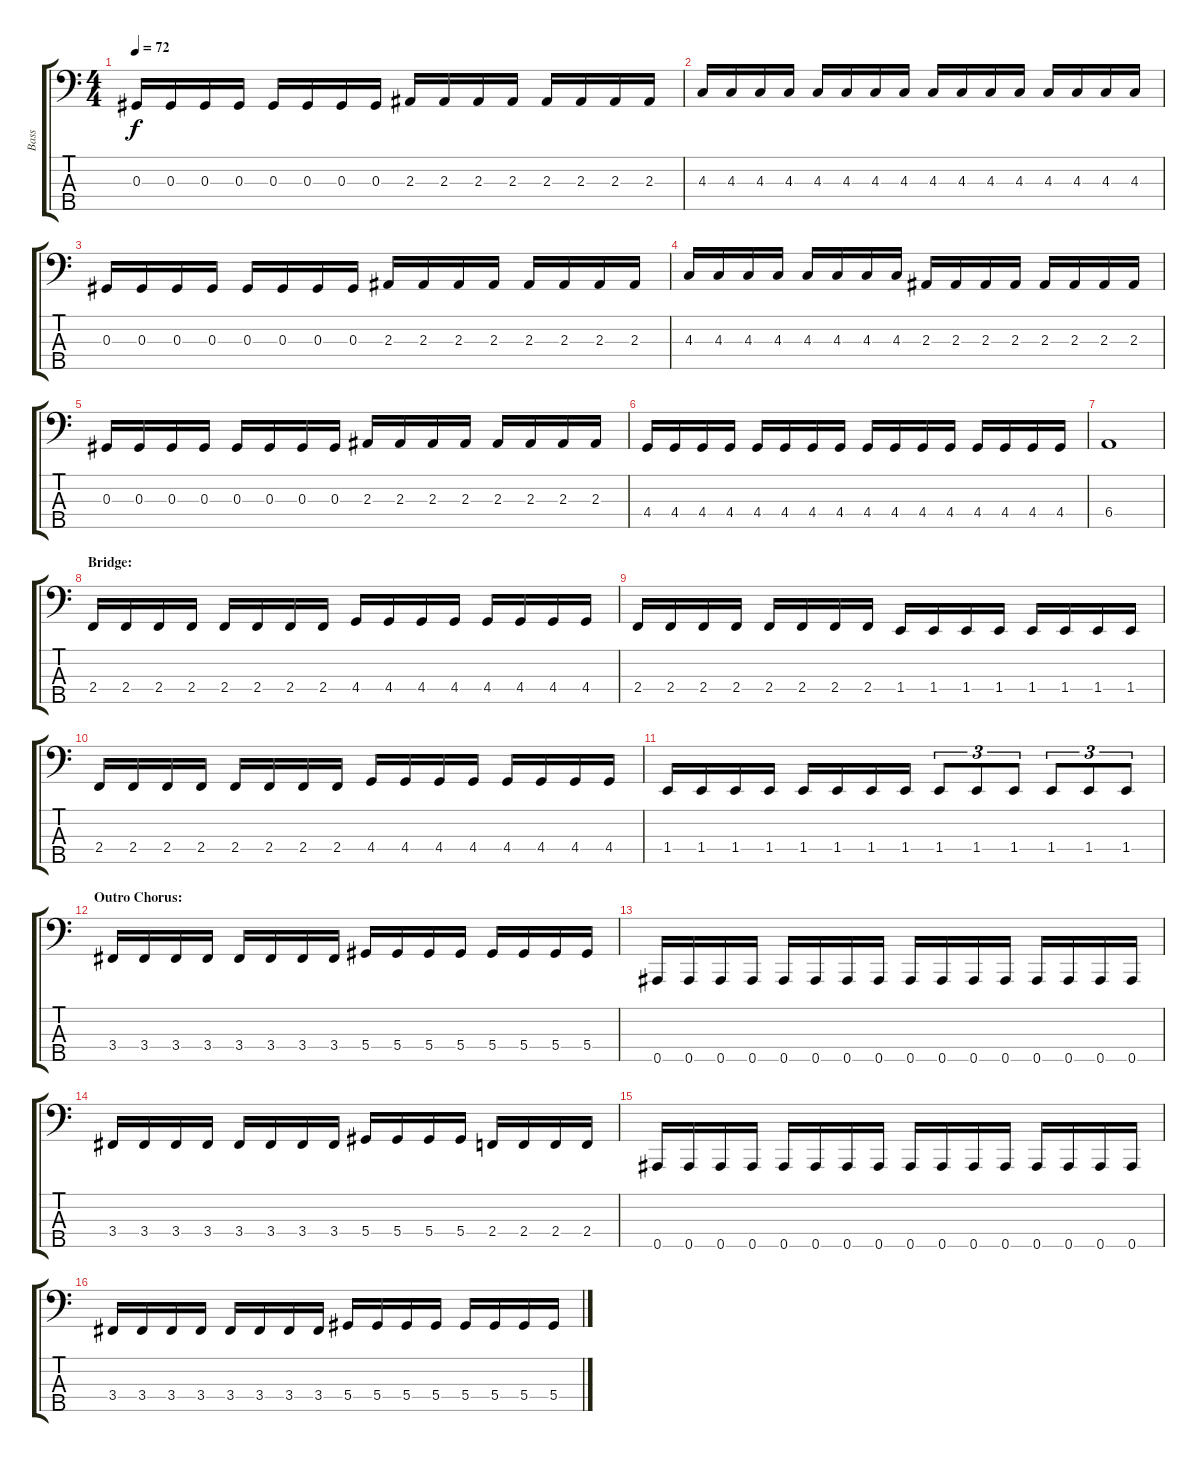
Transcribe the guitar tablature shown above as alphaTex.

\track ("Bass" "Bass") {instrument slapbass2}
\staff {score tabs}
\tuning (Gb2 Db2 Ab1 Eb1 Bb0) {hide}
\ts (4 4)
\tempo 72
\clef f4
\ks c
0.3.16{dy f} 0.3.16 0.3.16 0.3.16 0.3.16 0.3.16 0.3.16 0.3.16 2.3.16 2.3.16 2.3.16 2.3.16 2.3.16 2.3.16 2.3.16 2.3.16 |
4.3.16 4.3.16 4.3.16 4.3.16 4.3.16 4.3.16 4.3.16 4.3.16 4.3.16 4.3.16 4.3.16 4.3.16 4.3.16 4.3.16 4.3.16 4.3.16 |
0.3.16 0.3.16 0.3.16 0.3.16 0.3.16 0.3.16 0.3.16 0.3.16 2.3.16 2.3.16 2.3.16 2.3.16 2.3.16 2.3.16 2.3.16 2.3.16 |
4.3.16 4.3.16 4.3.16 4.3.16 4.3.16 4.3.16 4.3.16 4.3.16 2.3.16 2.3.16 2.3.16 2.3.16 2.3.16 2.3.16 2.3.16 2.3.16 |
0.3.16 0.3.16 0.3.16 0.3.16 0.3.16 0.3.16 0.3.16 0.3.16 2.3.16 2.3.16 2.3.16 2.3.16 2.3.16 2.3.16 2.3.16 2.3.16 |
4.4.16 4.4.16 4.4.16 4.4.16 4.4.16 4.4.16 4.4.16 4.4.16 4.4.16 4.4.16 4.4.16 4.4.16 4.4.16 4.4.16 4.4.16 4.4.16 |
6.4.1 |
\section ("" "Bridge:")
2.4.16 2.4.16 2.4.16 2.4.16 2.4.16 2.4.16 2.4.16 2.4.16 4.4.16 4.4.16 4.4.16 4.4.16 4.4.16 4.4.16 4.4.16 4.4.16 |
2.4.16 2.4.16 2.4.16 2.4.16 2.4.16 2.4.16 2.4.16 2.4.16 1.4.16 1.4.16 1.4.16 1.4.16 1.4.16 1.4.16 1.4.16 1.4.16 |
2.4.16 2.4.16 2.4.16 2.4.16 2.4.16 2.4.16 2.4.16 2.4.16 4.4.16 4.4.16 4.4.16 4.4.16 4.4.16 4.4.16 4.4.16 4.4.16 |
1.4.16 1.4.16 1.4.16 1.4.16 1.4.16 1.4.16 1.4.16 1.4.16 1.4.8{tu (3 2)} 1.4.8{tu (3 2)} 1.4.8{tu (3 2)} 1.4.8{tu (3 2)} 1.4.8{tu (3 2)} 1.4.8{tu (3 2)} |
\section ("" "Outro Chorus:")
3.4.16 3.4.16 3.4.16 3.4.16 3.4.16 3.4.16 3.4.16 3.4.16 5.4.16 5.4.16 5.4.16 5.4.16 5.4.16 5.4.16 5.4.16 5.4.16 |
0.5.16 0.5.16 0.5.16 0.5.16 0.5.16 0.5.16 0.5.16 0.5.16 0.5.16 0.5.16 0.5.16 0.5.16 0.5.16 0.5.16 0.5.16 0.5.16 |
3.4.16 3.4.16 3.4.16 3.4.16 3.4.16 3.4.16 3.4.16 3.4.16 5.4.16 5.4.16 5.4.16 5.4.16 2.4.16 2.4.16 2.4.16 2.4.16 |
0.5.16 0.5.16 0.5.16 0.5.16 0.5.16 0.5.16 0.5.16 0.5.16 0.5.16 0.5.16 0.5.16 0.5.16 0.5.16 0.5.16 0.5.16 0.5.16 |
3.4.16 3.4.16 3.4.16 3.4.16 3.4.16 3.4.16 3.4.16 3.4.16 5.4.16 5.4.16 5.4.16 5.4.16 5.4.16 5.4.16 5.4.16 5.4.16
